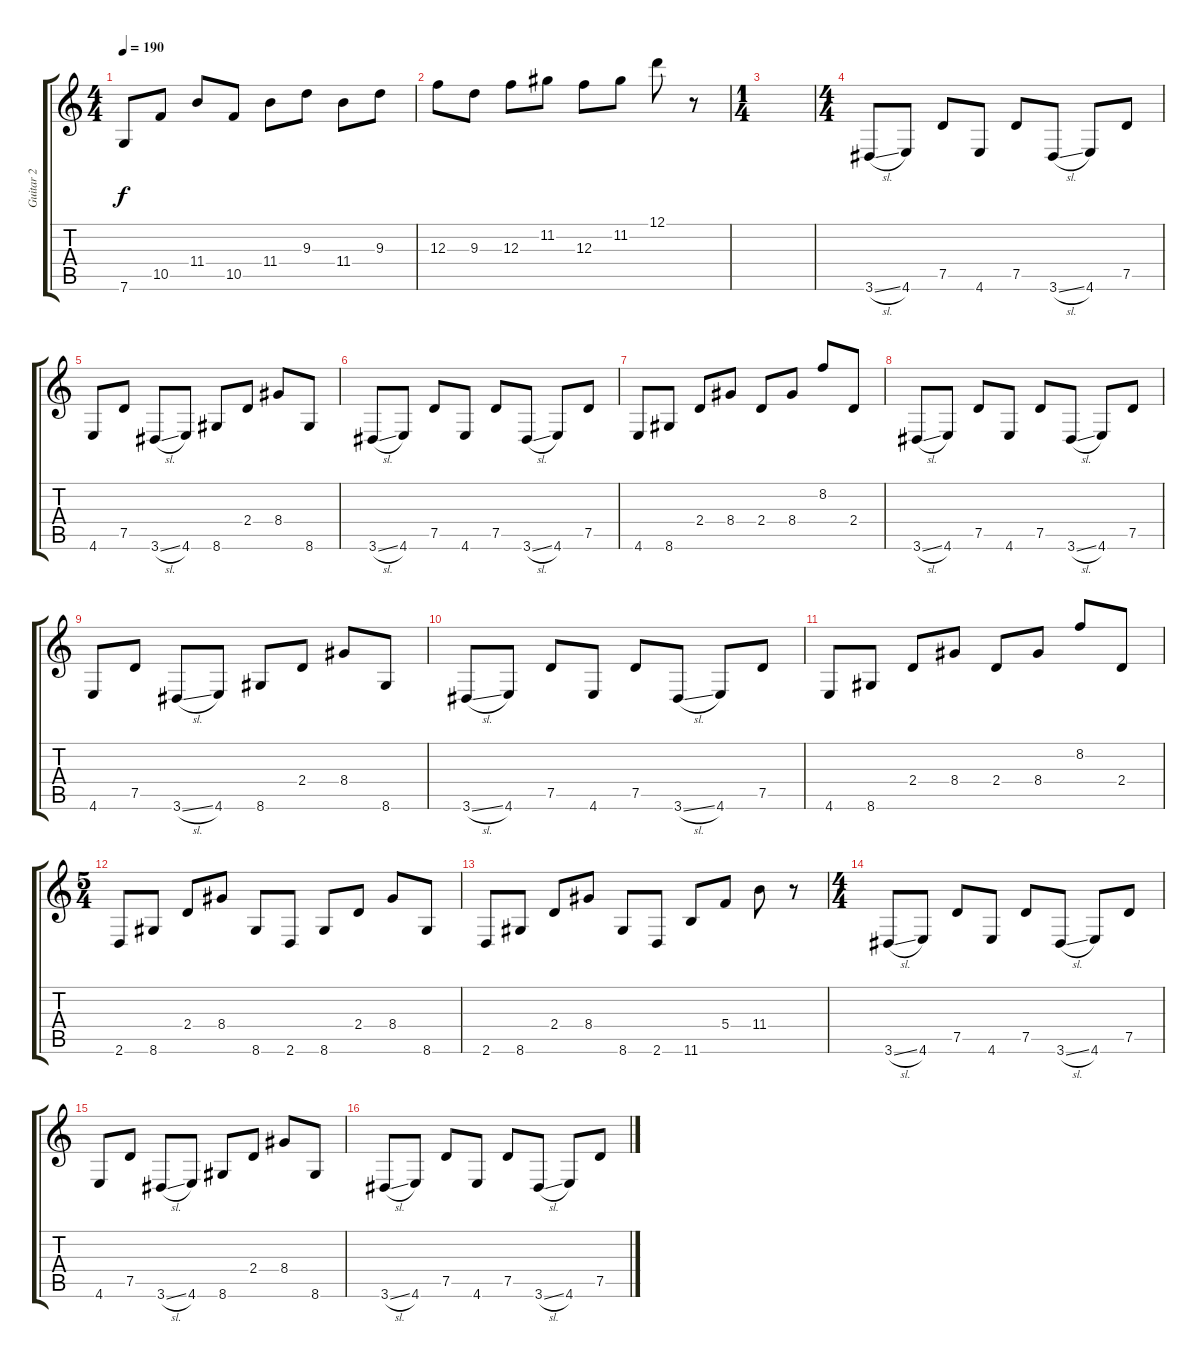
\track ("Guitar 2" "Guitar 2") {instrument overdrivenguitar}
\staff {score tabs}
\tuning (D4 A3 F3 C3 G2 C2) {hide}
\ts (4 4)
\tempo 190
\clef g2
\ks c
7.6.8{dy f} 10.5.8 11.4.8 10.5.8 11.4.8 9.3.8 11.4.8 9.3.8 |
12.3.8 9.3.8 12.3.8 11.2.8 12.3.8 11.2.8 12.1.8 r.8 |
\ts (1 4)
|
\ts (4 4)
3.6{sl}.8 4.6.8 7.5.8 4.6.8 7.5.8 3.6{sl}.8 4.6.8 7.5.8 |
4.6.8 7.5.8 3.6{sl}.8 4.6.8 8.6.8 2.4.8 8.4.8 8.6.8 |
3.6{sl}.8 4.6.8 7.5.8 4.6.8 7.5.8 3.6{sl}.8 4.6.8 7.5.8 |
4.6.8 8.6.8 2.4.8 8.4.8 2.4.8 8.4.8 8.2.8 2.4.8 |
3.6{sl}.8 4.6.8 7.5.8 4.6.8 7.5.8 3.6{sl}.8 4.6.8 7.5.8 |
4.6.8 7.5.8 3.6{sl}.8 4.6.8 8.6.8 2.4.8 8.4.8 8.6.8 |
3.6{sl}.8 4.6.8 7.5.8 4.6.8 7.5.8 3.6{sl}.8 4.6.8 7.5.8 |
4.6.8 8.6.8 2.4.8 8.4.8 2.4.8 8.4.8 8.2.8 2.4.8 |
\ts (5 4)
2.6.8 8.6.8 2.4.8 8.4.8 8.6.8 2.6.8 8.6.8 2.4.8 8.4.8 8.6.8 |
2.6.8 8.6.8 2.4.8 8.4.8 8.6.8 2.6.8 11.6.8 5.4.8 11.4.8 r.8 |
\ts (4 4)
3.6{sl}.8 4.6.8 7.5.8 4.6.8 7.5.8 3.6{sl}.8 4.6.8 7.5.8 |
4.6.8 7.5.8 3.6{sl}.8 4.6.8 8.6.8 2.4.8 8.4.8 8.6.8 |
3.6{sl}.8 4.6.8 7.5.8 4.6.8 7.5.8 3.6{sl}.8 4.6.8 7.5.8
